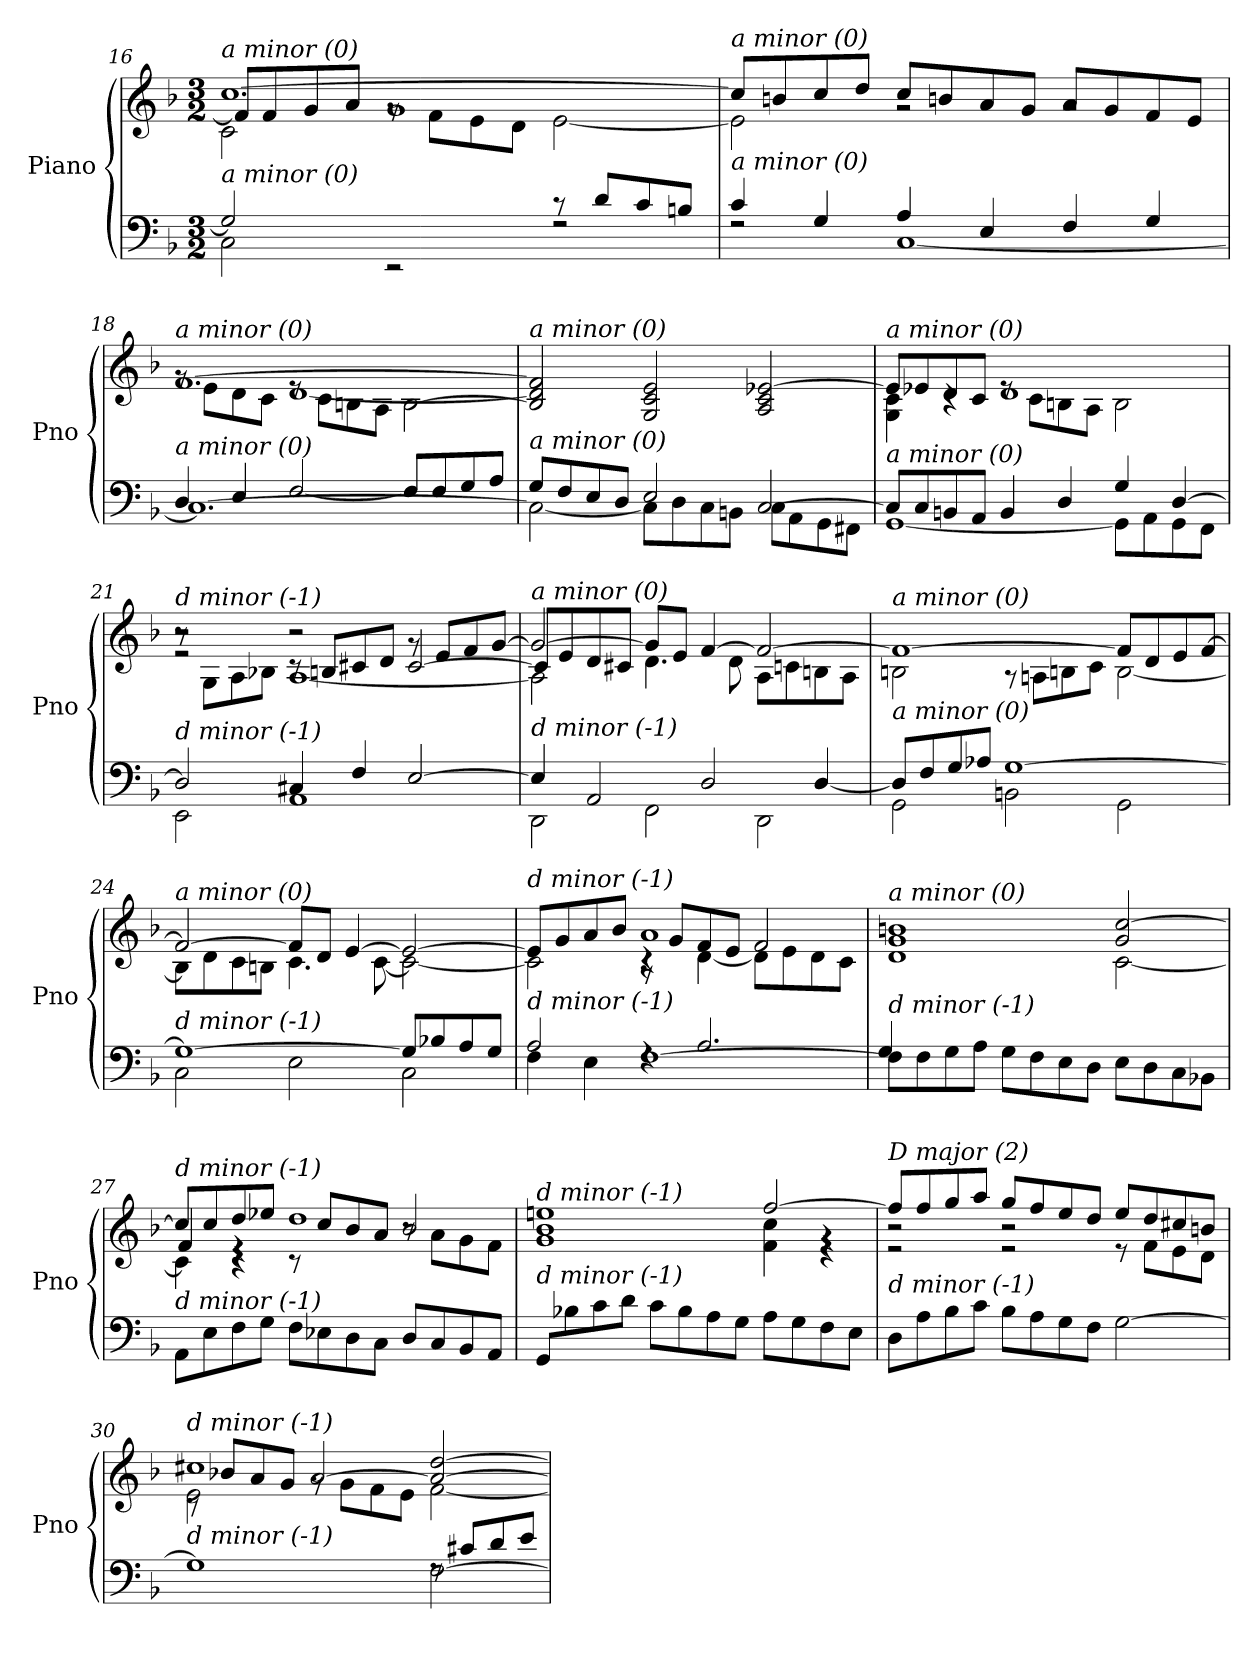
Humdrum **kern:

**kern	**kern
*part1	*part1
*staff2	*staff1
*I"Piano	*
*I'Pno	*
*clefF4	*clefG2
*k[b-]	*k[b-]
*M3/2	*M3/2
=16	=16
*^	*^
*	*	*	*^
*	*	*	*	*^
!	!	!LO:TX:i:t=a minor (0)	!	!	!
!LO:TX:i:t=a minor (0)	!	!	!	!	!
2G/]	2C\	[1.cc	2c\	8f/L]	2ryy
.	.	.	.	8f/	.
.	.	.	.	8g/	.
.	.	.	.	8a/J	.
2rEE	2ryy	.	8rg	1g	2ryy
.	.	.	8f\L	.	.
.	.	.	8e\	.	.
.	.	.	8d\J	.	.
8r	2rF	.	[2e\	.	2ryy
8d/L	.	.	.	.	.
8c/	.	.	.	.	.
8Bn/J	.	.	.	.	.
*	*	*	*v	*v	*v
!!LO:PB:g=z
=17	=17	=17	=17
!	!	!LO:TX:i:t=a minor (0)	!
!LO:TX:i:t=a minor (0)	!	!	!
4c/	2rF	8cc/L]	2e\]
.	.	8bn/	.
4G/	.	8cc/	.
.	.	8dd/J	.
4A/	[1C	8cc/L	2rg
.	.	8bn/	.
4E/	.	8a/	.
.	.	8g/J	.
4F/	.	8a/L	2rg
.	.	8g/	.
4G/	.	8f/	.
.	.	8e/J	.
=18	=18	=18	=18
*	*^	*	*^
!	!	!	!LO:TX:i:t=a minor (0)	!	!
!LO:TX:i:t=a minor (0)	!	!	!	!	!
2ryy	4D/	1.C_	[1.f	8rg	2ryy
.	.	.	.	8e\L	.
.	4E/	.	.	8d\	.
.	.	.	.	8c\J	.
1ryy	[2F/	.	.	[1d	8re
.	.	.	.	.	8c\L
.	.	.	.	.	8Bn\
.	.	.	.	.	8A\J
.	8F/L]	.	.	.	[2B\
.	8F/	.	.	.	.
.	8G/	.	.	.	.
.	8A/J	.	.	.	.
*	*v	*v	*	*	*
*	*	*v	*v	*v
=19	=19	=19
!	!	!LO:TX:i:t=a minor (0)
!LO:TX:i:t=a minor (0)	!	!
8G/L	2C\_	2B/] 2d/] 2f/]
8F/	.	.
8E/	.	.
8D/J	.	.
2E/	8C\L]	2G/ 2c/ 2e/
.	8D\	.
.	8C\	.
.	8BBn\J	.
[2C/	8C\L	2A/ 2c/ [2e-X/
.	8AA\	.
.	8GG\	.
.	8FF#X\J	.
!!LO:LB:g=z
=20	=20	=20
*	*	*^
!	!	!LO:TX:i:t=a minor (0)	!
!LO:TX:i:t=a minor (0)	!	!	!
8C/L]	[1GG	8e-/L]	4G\ 4c\
8C/	.	8e-X/	.
8BBn/	.	8d/	4rc
8AA/J	.	8c/J	.
4BB/	.	1d	8re
.	.	.	8c\L
4D/	.	.	8Bn\
.	.	.	8A\J
4G/	8GG\L]	.	2B\
.	8AA\	.	.
[4D/	8GG\	.	.
.	8FF\J	.	.
=21	=21	=21	=21
*	*	*	*^
!	!	!LO:TX:i:t=d minor (-1)	!	!
!LO:TX:i:t=d minor (-1)	!	!	!	!
2D/]	2EE\	2r	8r	2re
.	.	.	8G\L	.
.	.	.	8A\	.
.	.	.	8B-X\J	.
4C#X/	1AA	2r	[1A	8rc
.	.	.	.	8Bn/L
4F/	.	.	.	8c#X/
.	.	.	.	8d/J
[2E/	.	8rg	.	[2c#/
.	.	8e/L	.	.
.	.	8f/	.	.
.	.	[8g/J	.	.
=22	=22	=22	=22	=22
*	*^	*	*	*
!	!	!	!LO:TX:i:t=a minor (0)	!	!
!LO:TX:i:t=d minor (-1)	!	!	!	!	!
2ryy	4E/]	2DD\	2g/_	2A\]	8c#/L]
.	.	.	.	.	8e/
.	2AA/	.	.	.	8d/
.	.	.	.	.	8c#X/J
1ryy	.	2FF\	8g/L]	4.d\	1ryy
.	.	.	8e/J	.	.
.	2D/	.	[4f/	.	.
.	.	.	.	8d\	.
.	.	2DD\	2f/_	8A\L	.
.	.	.	.	8cn\	.
.	[4D/	.	.	8Bn\	.
.	.	.	.	8A\J	.
*	*v	*v	*	*	*
*	*	*	*v	*v
!!LO:LB:g=z
=23	=23	=23	=23
!	!	!LO:TX:i:t=a minor (0)	!
!LO:TX:i:t=a minor (0)	!	!	!
8D/L]	2GG\	1f_	2Bn\
8F/	.	.	.
8G/	.	.	.
8A-Xi/J	.	.	.
[1G	2BBn\	.	8r
.	.	.	8An\L
.	.	.	8Bn\
.	.	.	8c\J
.	2GG\	8f/L]	[2B\
.	.	8d/	.
.	.	8e/	.
.	.	[8f/J	.
=24	=24	=24	=24
!	!	!LO:TX:i:t=a minor (0)	!
!LO:TX:i:t=d minor (-1)	!	!	!
1G_	2C\	2f/_	8B\L]
.	.	.	8d\
.	.	.	8c\
.	.	.	8Bn\J
.	2E\	8f/L]	4.c\
.	.	8d/J	.
.	.	[4e/	.
.	.	.	[8c\
8G/L]	2C\	2e/_	2c\_
8B-X/	.	.	.
8A/	.	.	.
8G/J	.	.	.
=25	=25	=25	=25
*	*^	*	*^
!	!	!	!LO:TX:i:t=d minor (-1)	!	!
!LO:TX:i:t=d minor (-1)	!	!	!	!	!
2ryy	2A/	4F\	8e/L]	2c\]	2ryy
.	.	.	8g/	.	.
.	.	4E\	8a/	.	.
.	.	.	8b-/J	.	.
1ryy	4rF	[1F	1a	4rc	8rA
.	.	.	.	.	8g/L
.	2.A/	.	.	[4d\	8f/
.	.	.	.	.	8e/J
.	.	.	.	8d\L]	2f/
.	.	.	.	8e\	.
.	.	.	.	8d\	.
.	.	.	.	8c\J	.
!!LO:LB:g=z	!!	!!
=26	=26	=26	=26	=26	=26
!	!	!	!LO:TX:i:t=a minor (0)	!	!
!LO:TX:i:t=d minor (-1)	!	!	!	!	!
1ryy	8F\L]	4G/	1d 1g 1bn	1ryy	4ryy
.	8F\	.	.	.	.
.	8G\	1ryy	.	.	1ryy
.	8A\J	.	.	.	.
.	8G\L	.	.	.	.
.	8F\	.	.	.	.
.	8E\	.	.	.	.
.	8D\J	.	.	.	.
2ryy	8E\L	.	2g/ [2cc/	[2c\	.
.	8D\	.	.	.	.
.	8C\	4ryy	.	.	4ryy
.	8BB-X\J	.	.	.	.
*	*v	*v	*	*	*
=27	=27	=27	=27	=27
!	!	!LO:TX:i:t=d minor (-1)	!	!
!LO:TX:i:t=d minor (-1)	!	!	!	!
2ryy	8AA\L	8cc/L]	4c\]	4f/
.	8E\	8cc/	.	.
.	8F\	8dd/	4re	4rc
.	8G\J	8ee-X/J	.	.
2ryy	8F\L	1dd	2ryy	8rc
.	8E-X\	.	.	8cc/L
.	8D\	.	.	8b-/
.	8C\J	.	.	8a/J
2ryy	8D/L	.	8r	2b-/
.	8C/	.	8a\L	.
.	8BB-/	.	8g\	.
.	8AA/J	.	8f\J	.
=28	=28	=28	=28	=28
*	*^	*	*	*
!	!	!	!LO:TX:i:t=d minor (-1)	!	!
!LO:TX:i:t=d minor (-1)	!	!	!	!	!
1ryy	1ryy	8GG/L	1g 1b- 1een	1ryy	1ryy
.	.	8B-X\	.	.	.
.	.	8c\	.	.	.
.	.	8d\J	.	.	.
.	.	8c\L	.	.	.
.	.	8B-\	.	.	.
.	.	8A\	.	.	.
.	.	8G\J	.	.	.
2ryy	4ryy	8A\L	[2ff/	4f\ 4cc\	4ryy
.	.	8G\	.	.	.
.	4ryy	8F\	.	4rg	4re
.	.	8E\J	.	.	.
=29	=29	=29	=29	=29	=29
!	!	!	!LO:TX:i:t=D major (2)	!	!
!LO:TX:i:t=d minor (-1)	!	!	!	!	!
*	*v	*v	*	*	*
1ryy	8D\L	8ff/L]	2r	2re
.	8A\	8ff/	.	.
.	8B-\	8gg/	.	.
.	8c\J	8aa/J	.	.
.	8B-\L	8gg/L	2r	2re
.	8A\	8ff/	.	.
.	8G\	8ee/	.	.
.	8F\J	8dd/J	.	.
2ryy	[2G\	8ee/L	8r	2ryy
.	.	8dd/	8f\L	.
.	.	8cc#X/	8e\	.
.	.	8bn/J	8d\J	.
!!LO:LB:g=z
=30	=30	=30	=30	=30
*	*^	*	*	*^
!	!	!	!LO:TX:i:t=d minor (-1)	!	!	!
!LO:TX:i:t=d minor (-1)	!	!	!	!	!	!
1ryy	1G]	1ryy	1cc#X	2e\	8rc	1ryy
.	.	.	.	.	8b-X/L	.
.	.	.	.	.	8a/	.
.	.	.	.	.	8g/J	.
.	.	.	.	8rg	[2a/	.
.	.	.	.	8g\L	.	.
.	.	.	.	8f\	.	.
.	.	.	.	8e\J	.	.
2ryy	8rF	[2F\	2a/_ [2dd/	[2f\	2ryy	2ryy
.	8c#X/L	.	.	.	.	.
.	8d/	.	.	.	.	.
.	8e/J	.	.	.	.	.
*v	*v	*v	*	*	*	*
*	*v	*v	*v	*v
=	=
*-	*-
